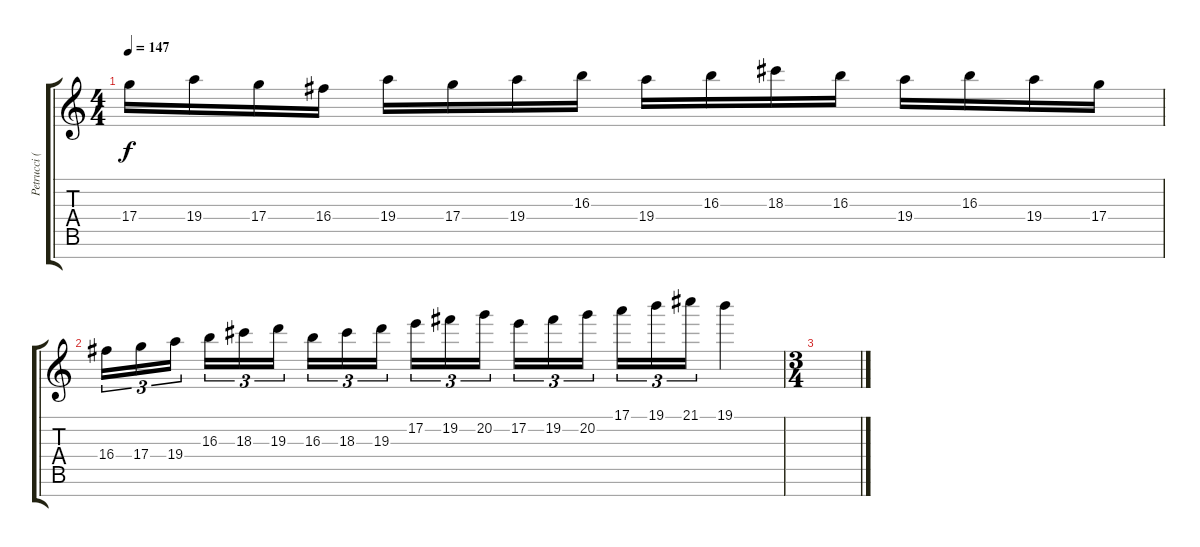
\track ("Petrucci (center)" "Petrucci (") {instrument distortionguitar}
\staff {score tabs}
\tuning (E4 B3 G3 D3 A2 E2 B1) {hide}
\ts (4 4)
\tempo 147
\clef g2
\ks c
17.4.16{dy f} 19.4.16 17.4.16 16.4.16 19.4.16 17.4.16 19.4.16 16.3.16 19.4.16 16.3.16 18.3.16 16.3.16 19.4.16 16.3.16 19.4.16 17.4.16 |
16.4.16{tu (3 2)} 17.4.16{tu (3 2)} 19.4.16{tu (3 2)} 16.3.16{tu (3 2)} 18.3.16{tu (3 2)} 19.3.16{tu (3 2)} 16.3.16{tu (3 2)} 18.3.16{tu (3 2)} 19.3.16{tu (3 2)} 17.2.16{tu (3 2)} 19.2.16{tu (3 2)} 20.2.16{tu (3 2)} 17.2.16{tu (3 2)} 19.2.16{tu (3 2)} 20.2.16{tu (3 2)} 17.1.16{tu (3 2)} 19.1.16{tu (3 2)} 21.1.16{tu (3 2)} 19.1.4 |
\ts (3 4)
